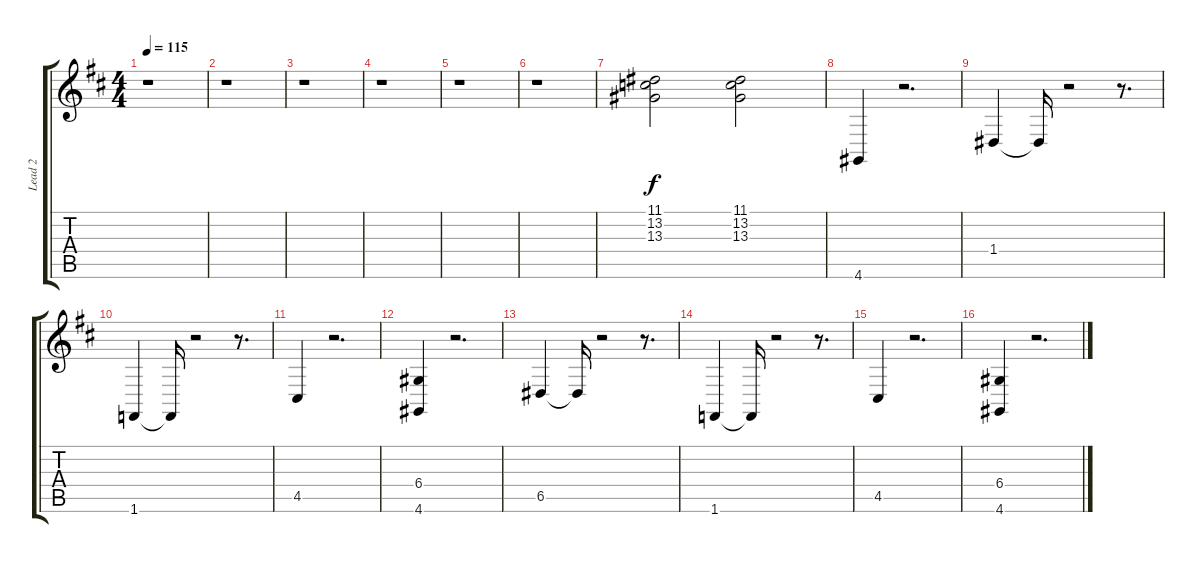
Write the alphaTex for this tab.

\track ("Lead 2" "Lead 2") {instrument lead2sawtooth}
\staff {score tabs}
\tuning (E4 B3 G3 D3 A2 E2) {hide}
\ts (4 4)
\tempo 115
\clef g2
\ks bminor
r.1{dy f} |
r.1 |
r.1 |
r.1 |
r.1 |
r.1 |
(11.1 13.2 13.3).2{balance 3} (11.1 13.2 13.3).2{balance 14} |
4.6.4{balance 2} r.2{d} |
1.4.4 1.4{t}.16 r.2 r.8{d} |
1.6.4 1.6{t}.16 r.2 r.8{d} |
4.5.4 r.2{d} |
(6.4 4.6).4 r.2{d} |
6.5.4 6.5{t}.16 r.2 r.8{d} |
1.6.4 1.6{t}.16 r.2 r.8{d} |
4.5.4 r.2{d} |
(6.4 4.6).4 r.2{d}
